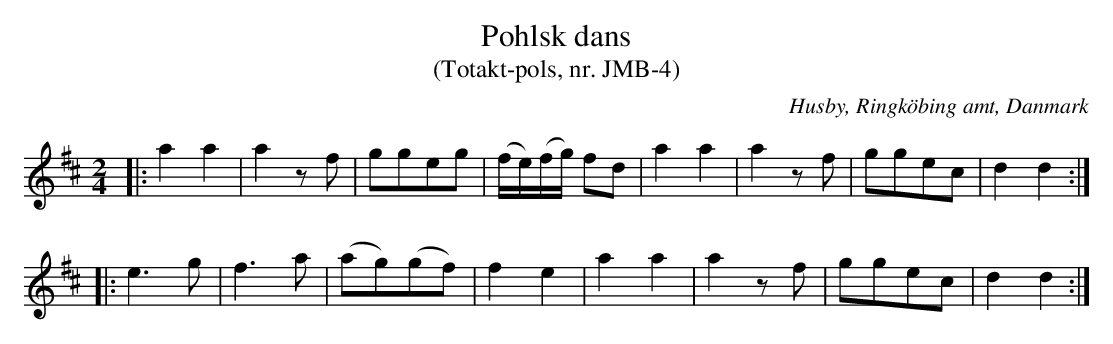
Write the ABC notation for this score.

X:1
T:Pohlsk dans
T:(Totakt-pols, nr. JMB-4)
O:Husby, Ringköbing amt, Danmark
M:2/4
L:1/8
K:D
|: a2 a2 | a2 z f | ggeg | (f1/2e1/2)(f1/2g1/2) fd | a2 a2 | a2 z f | ggec | d2 d2 :|
|: e3 g | f3 a | (ag)(gf) | f2 e2 | a2 a2 | a2 z f | ggec | d2 d2 :|
